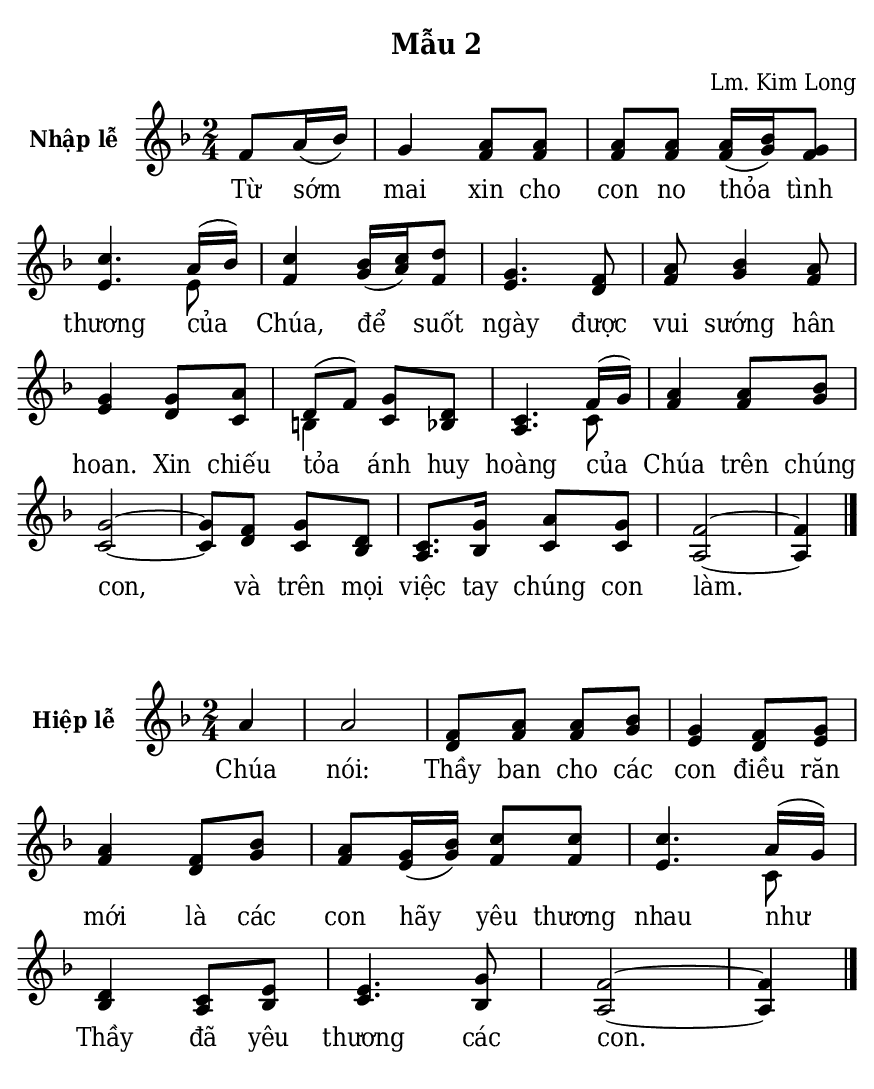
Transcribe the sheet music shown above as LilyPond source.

% Cài đặt chung
\version "2.22.1"
\include "english.ly"

\header {
  subtitle = \markup { \fontsize #1 "Mẫu 2" }
  composer = "Lm. Kim Long"
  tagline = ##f
}

% Nhạc
nhacMauMot = \relative c' {
  \key f \major
  \time 2/4
  \partial 4 f8 a16 (bf) |
  g4
  <<
    {
      a8 a |
      a a a16 (bf) g8 |
      c4.
    }
    {
      f,8 f |
      f f f16 (g) f8 |
      e4.
    }
  >>
  <<
    {
      \voiceOne
      a16 (bf)
    }
    \new Voice = "splitpart" {
      \voiceTwo
      e,8
    }
  >>
  \oneVoice
  <<
    {
      c'4 bf16 (c) d8 |
      g,4. f8 |
      a bf4 a8 |
      g4 g8 a
    }
    {
      f4 g16 (a) f8 |
      e4. d8 |
      f g4 f8 |
      e4 d8 c
    }
  >>
  <<
    {
      \voiceOne
      d8 (f)
    }
    \new Voice = "splitpart" {
      \voiceTwo
      b,!4
    }
  >>
  \oneVoice
  <<
    {
      g'8 d |
      c4.
    }
    {
      c8 bf |
      a4.
    }
  >>
  <<
    {
      \voiceOne
      f'16 (g)
    }
    \new Voice = "splitpart" {
      \voiceTwo
      c,8
    }
  >>
  \oneVoice
  <<
    {
      a'4 a8 bf |
      g2 ~ |
      g8 f g d |
      c8. g'16 a8 g |
      f2 ~ |
      f4 \bar "|."
    }
    {
      f4 f8 g |
      c,2 ~ |
      c8 d c bf |
      a8. bf16 c8 c |
      a2 ~ |
      a4
    }
  >>
}

nhacMauHai = \relative c'' {
  \key f \major
  \time 2/4
  \partial 4 a4 |
  a2 |
  <<
    {
      f8 a a bf |
      g4 f8 g |
      a4 f8 bf |
      a g16 (bf) c8 c |
      c4.
    }
    {
      d,8 f f g |
      e4 d8 e |
      f4 d8 g |
      f e16 (g) f8 f |
      e4.
    }
  >>
  <<
    {
      \voiceOne
      a16 (g)
    }
    \new Voice = "splitpart" {
      \voiceTwo
      c,8
    }
  >>
  \oneVoice
  <<
    {
      d4 c8 e |
      e4. g8 |
      f2 ~ |
      f4 \bar "|."
    }
    {
      bf,4 a8 bf |
      c4. bf8 |
      a2 ~ |
      a4
    }
  >>
}

% Lời
loiMauMot = \lyricmode {
  Từ sớm mai xin cho con no thỏa tình thương của Chúa,
  để suốt ngày được vui sướng hân hoan.
  Xin chiếu tỏa ánh huy hoàng của Chúa trên chúng con,
  và trên mọi việc tay chúng con làm.
}

loiMauHai = \lyricmode {
  Chúa nói: Thầy ban cho các con điều răn mới
  là các con hãy yêu thương nhau như Thầy đã yêu thương các con.
}

% Dàn trang
\paper {
  #(set-paper-size "a5")
  top-margin = 3\mm
  bottom-margin = 3\mm
  left-margin = 3\mm
  right-margin = 3\mm
  indent = #0
  #(define fonts
	 (make-pango-font-tree "Deja Vu Serif Condensed"
	 		       "Deja Vu Serif Condensed"
			       "Deja Vu Serif Condensed"
			       (/ 20 20)))
  print-page-number = ##f
}

\score {
  <<
    \new Staff \with {
      instrumentName = \markup { \bold "Nhập lễ" }} <<
        \clef treble
        \new Voice = beSop {
          \nhacMauMot
        }
      \new Lyrics \lyricsto beSop \loiMauMot
    >>
  >>
  \layout {
    indent = 20
    \override Lyrics.LyricSpace.minimum-distance = #1.5
    \override Score.BarNumber.break-visibility = ##(#f #f #f)
    \override Score.SpacingSpanner.uniform-stretching = ##t
    ragged-last = ##f
  }
}

\markup {
  \vspace#2
}

\score {
  <<
    \new Staff \with {
      instrumentName = \markup { \bold "Hiệp lễ" }} <<
        \clef treble
        \new Voice = beSop {
          \nhacMauHai
        }
      \new Lyrics \lyricsto beSop \loiMauHai
    >>
  >>
  \layout {
    indent = 20
    \override Lyrics.LyricSpace.minimum-distance = #1.5
    \override Score.BarNumber.break-visibility = ##(#f #f #f)
    \override Score.SpacingSpanner.uniform-stretching = ##t
    ragged-last = ##f
  }
}
